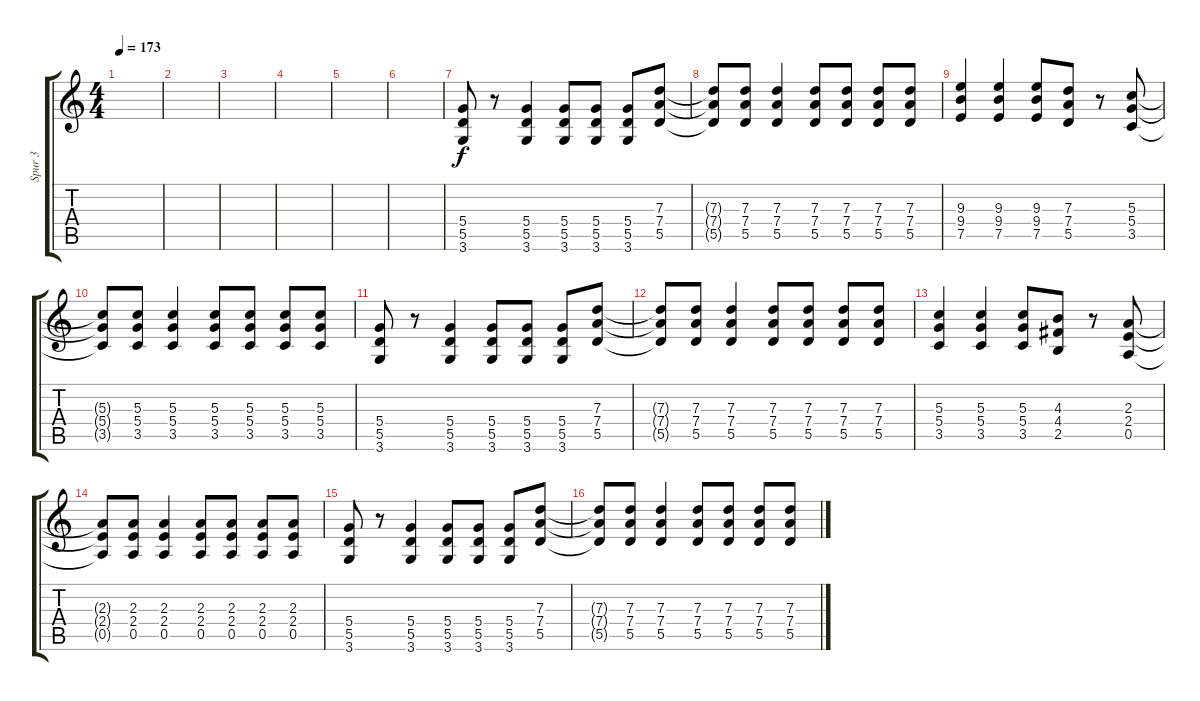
\track ("Spur 3" "Spur 3") {instrument distortionguitar}
\staff {score tabs}
\tuning (E4 B3 G3 D3 A2 E2) {hide}
\ts (4 4)
\tempo 173
\clef g2
\ks c
|
|
|
|
|
|
(5.4 5.5 3.6).8 r.8 (5.4 5.5 3.6).4 (5.4 5.5 3.6).8 (5.4 5.5 3.6).8 (5.4 5.5 3.6).8 (7.3 7.4 5.5).8 |
(7.3{t} 7.4{t} 5.5{t}).8 (7.3 7.4 5.5).8 (7.3 7.4 5.5).4 (7.3 7.4 5.5).8 (7.3 7.4 5.5).8 (7.3 7.4 5.5).8 (7.3 7.4 5.5).8 |
(9.3 9.4 7.5).4 (9.3 9.4 7.5).4 (9.3 9.4 7.5).8 (7.3 7.4 5.5).8 r.8 (5.3 5.4 3.5).8 |
(5.3{t} 5.4{t} 3.5{t}).8 (5.3 5.4 3.5).8 (5.3 5.4 3.5).4 (5.3 5.4 3.5).8 (5.3 5.4 3.5).8 (5.3 5.4 3.5).8 (5.3 5.4 3.5).8 |
(5.4 5.5 3.6).8 r.8 (5.4 5.5 3.6).4 (5.4 5.5 3.6).8 (5.4 5.5 3.6).8 (5.4 5.5 3.6).8 (7.3 7.4 5.5).8 |
(7.3{t} 7.4{t} 5.5{t}).8 (7.3 7.4 5.5).8 (7.3 7.4 5.5).4 (7.3 7.4 5.5).8 (7.3 7.4 5.5).8 (7.3 7.4 5.5).8 (7.3 7.4 5.5).8 |
(5.3 5.4 3.5).4 (5.3 5.4 3.5).4 (5.3 5.4 3.5).8 (4.3 4.4 2.5).8 r.8 (2.3 2.4 0.5).8 |
(2.3{t} 2.4{t} 0.5{t}).8 (2.3 2.4 0.5).8 (2.3 2.4 0.5).4 (2.3 2.4 0.5).8 (2.3 2.4 0.5).8 (2.3 2.4 0.5).8 (2.3 2.4 0.5).8 |
(5.4 5.5 3.6).8 r.8 (5.4 5.5 3.6).4 (5.4 5.5 3.6).8 (5.4 5.5 3.6).8 (5.4 5.5 3.6).8 (7.3 7.4 5.5).8 |
(7.3{t} 7.4{t} 5.5{t}).8 (7.3 7.4 5.5).8 (7.3 7.4 5.5).4 (7.3 7.4 5.5).8 (7.3 7.4 5.5).8 (7.3 7.4 5.5).8 (7.3 7.4 5.5).8
